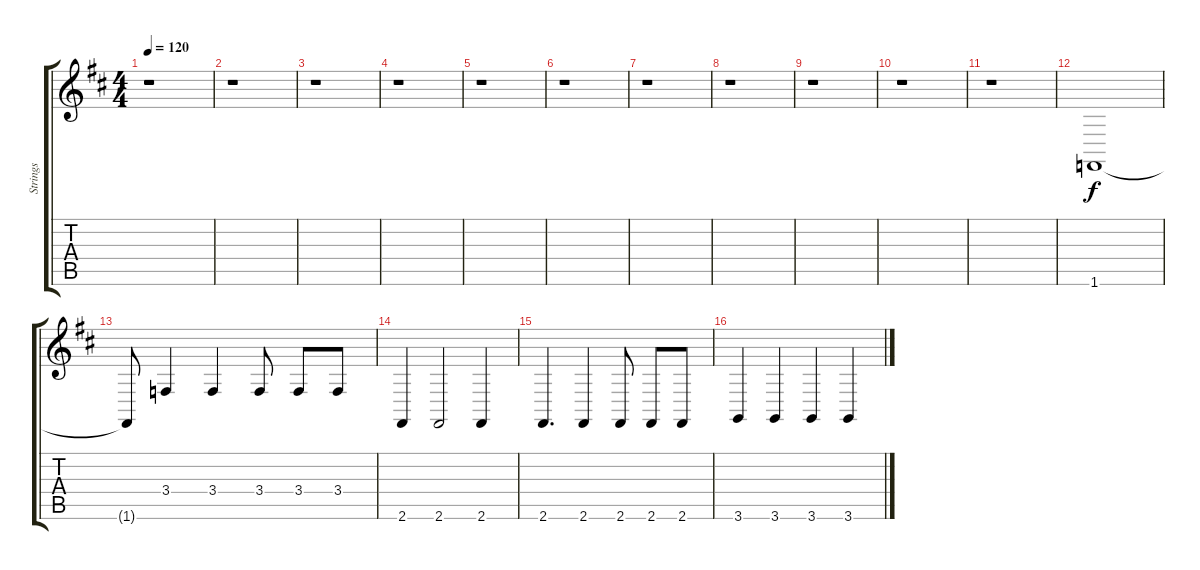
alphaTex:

\track ("Strings" "Strings") {instrument stringensemble1}
\staff {score tabs}
\tuning (E4 B3 G3 D3 A2 E2) {hide}
\ts (4 4)
\tempo 120
\clef g2
\ks d
r.1{dy ff} |
r.1 |
r.1 |
r.1 |
r.1 |
r.1 |
r.1 |
r.1 |
r.1 |
r.1 |
r.1 |
1.6.1{dy f} |
1.6{t}.8 3.4.4 3.4.4 3.4.8 3.4.8 3.4.8 |
2.6.4 2.6.2 2.6.4 |
2.6.4{d} 2.6.4 2.6.8 2.6.8 2.6.8 |
3.6.4 3.6.4 3.6.4 3.6.4
